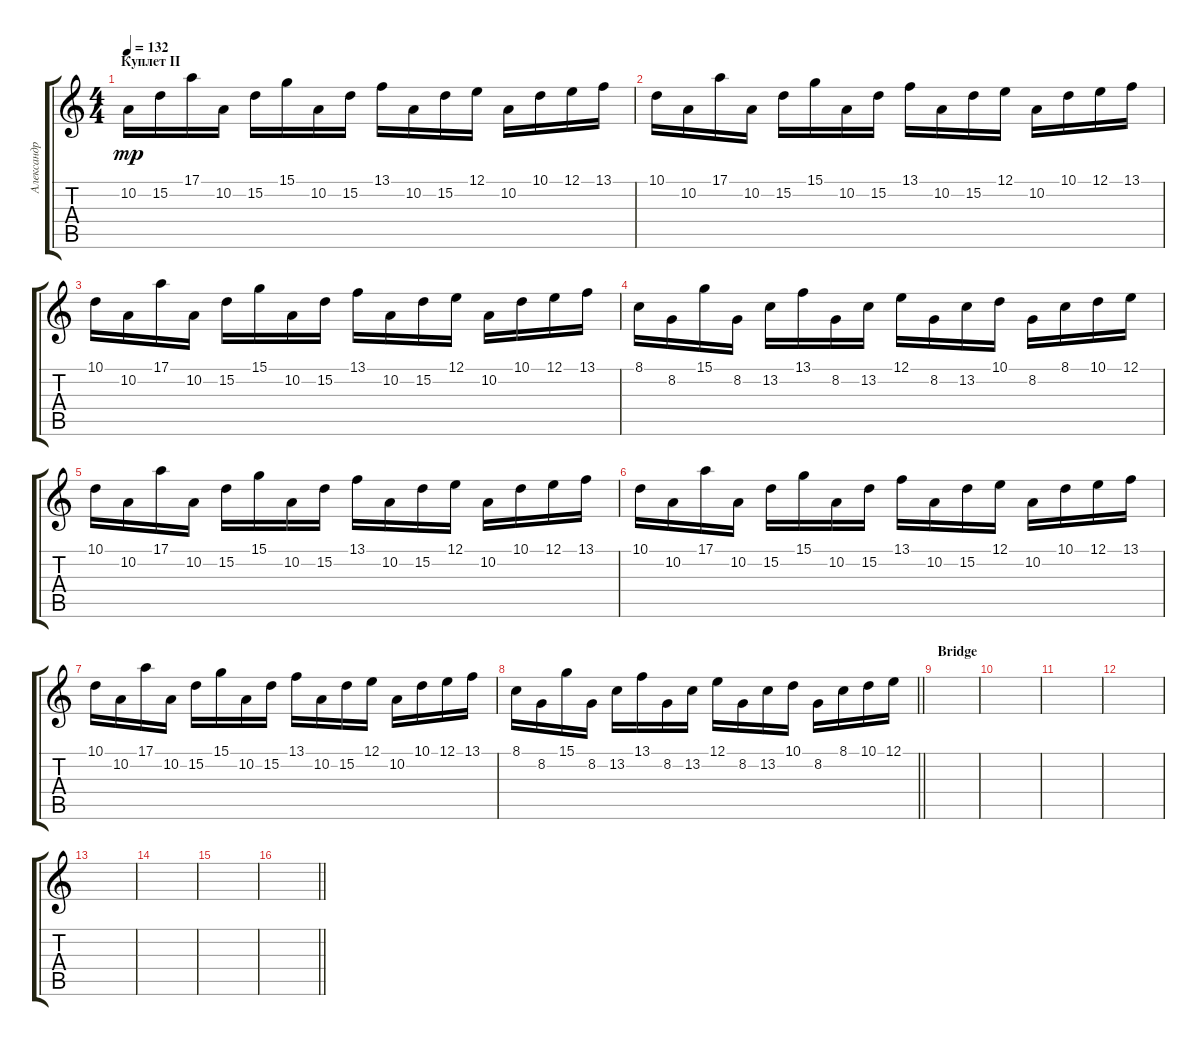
\track ("Александр \"Wish\" Андрюхин" "Александр ") {instrument brightacousticpiano}
\staff {score tabs}
\tuning (E4 B3 G3 D3 A2 E2) {hide}
\ts (4 4)
\section ("" "Куплет II")
\tempo 132
\clef g2
\ks c
10.2.16{dy mp instrument lead1square} 15.2.16 17.1.16 10.2.16 15.2.16 15.1.16 10.2.16 15.2.16 13.1.16 10.2.16 15.2.16 12.1.16 10.2.16 10.1.16 12.1.16 13.1.16 |
10.1.16 10.2.16 17.1.16 10.2.16 15.2.16 15.1.16 10.2.16 15.2.16 13.1.16 10.2.16 15.2.16 12.1.16 10.2.16 10.1.16 12.1.16 13.1.16 |
10.1.16 10.2.16 17.1.16 10.2.16 15.2.16 15.1.16 10.2.16 15.2.16 13.1.16 10.2.16 15.2.16 12.1.16 10.2.16 10.1.16 12.1.16 13.1.16 |
8.1.16 8.2.16 15.1.16 8.2.16 13.2.16 13.1.16 8.2.16 13.2.16 12.1.16 8.2.16 13.2.16 10.1.16 8.2.16 8.1.16 10.1.16 12.1.16 |
10.1.16 10.2.16 17.1.16 10.2.16 15.2.16 15.1.16 10.2.16 15.2.16 13.1.16 10.2.16 15.2.16 12.1.16 10.2.16 10.1.16 12.1.16 13.1.16 |
10.1.16 10.2.16 17.1.16 10.2.16 15.2.16 15.1.16 10.2.16 15.2.16 13.1.16 10.2.16 15.2.16 12.1.16 10.2.16 10.1.16 12.1.16 13.1.16 |
10.1.16 10.2.16 17.1.16 10.2.16 15.2.16 15.1.16 10.2.16 15.2.16 13.1.16 10.2.16 15.2.16 12.1.16 10.2.16 10.1.16 12.1.16 13.1.16 |
\barLineRight lightlight
8.1.16 8.2.16 15.1.16 8.2.16 13.2.16 13.1.16 8.2.16 13.2.16 12.1.16 8.2.16 13.2.16 10.1.16 8.2.16 8.1.16 10.1.16 12.1.16 |
\section ("" "Bridge")
|
|
|
|
|
|
|
\barLineRight lightlight
